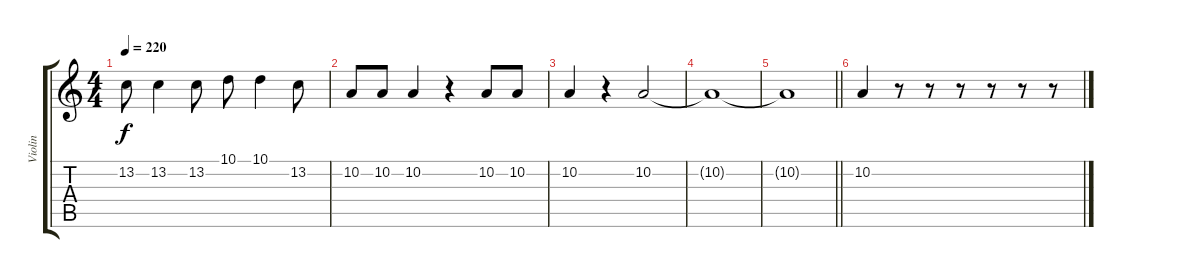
\track ("Violin" "Violin") {instrument violin}
\staff {score tabs}
\tuning (E4 B3 G3 D3 A2 E2) {hide}
\ts (4 4)
\tempo 220
\clef g2
\ks c
13.2.8{dy f} 13.2.4 13.2.8 10.1.8 10.1.4 13.2.8 |
10.2.8 10.2.8 10.2.4 r.4 10.2.8 10.2.8 |
10.2.4 r.4 10.2.2 |
10.2{t}.1 |
\barLineRight lightlight
10.2{t}.1 |
10.2.4 r.8 r.8 r.8 r.8 r.8 r.8
